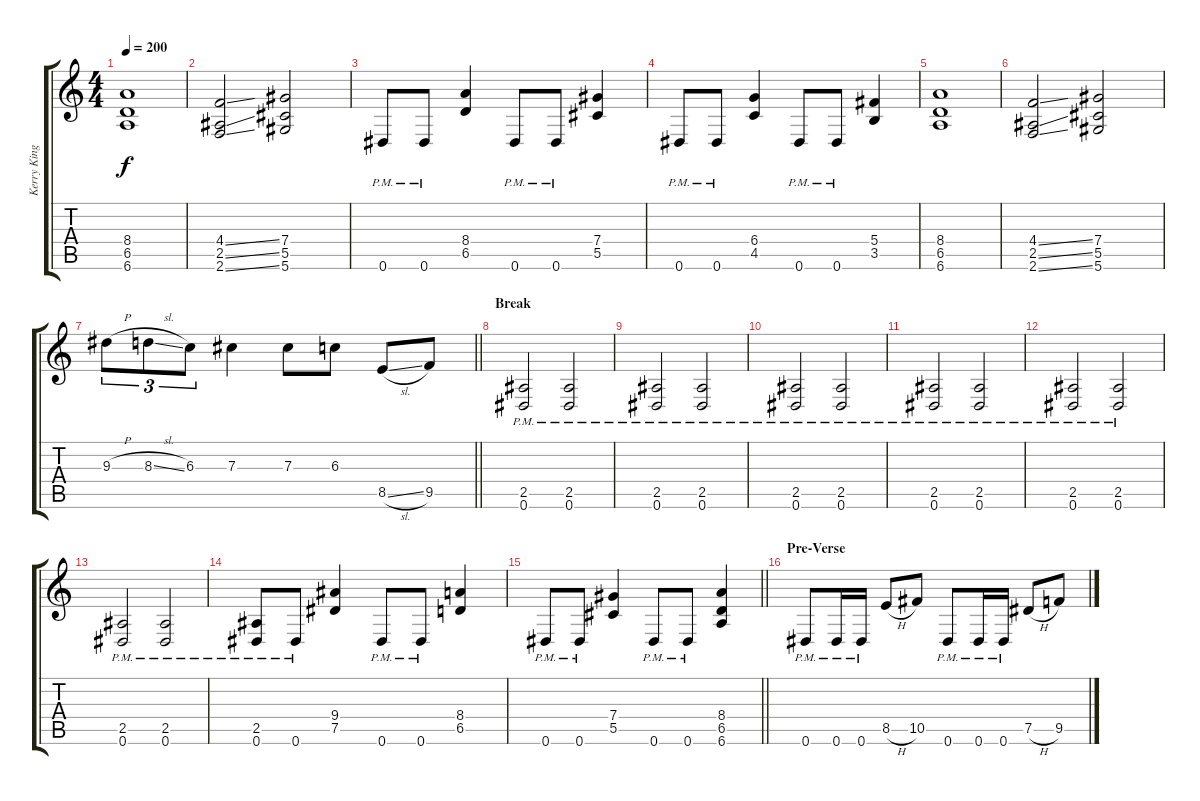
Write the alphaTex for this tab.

\track ("Kerry King (Lead)" "Kerry King") {instrument distortionguitar}
\staff {score tabs}
\tuning (Eb4 Bb3 Gb3 Db3 Ab2 Eb2) {hide}
\ts (4 4)
\tempo 200
\clef g2
\ks c
(8.4 6.5 6.6).1{dy f} |
(4.4{ss} 2.5{ss} 2.6{ss}).2 (7.4 5.5 5.6).2 |
0.6{pm}.8 0.6{pm}.8 (8.4 6.5).4 0.6{pm}.8 0.6{pm}.8 (7.4 5.5).4 |
0.6{pm}.8 0.6{pm}.8 (6.4 4.5).4 0.6{pm}.8 0.6{pm}.8 (5.4 3.5).4 |
(8.4 6.5 6.6).1 |
(4.4{ss} 2.5{ss} 2.6{ss}).2 (7.4 5.5 5.6).2 |
\barLineRight lightlight
9.3{h}.8{tu (3 2)} 8.3{sl}.8{tu (3 2)} 6.3.8{tu (3 2)} 7.3.4 7.3.8 6.3.8 8.5{sl}.8 9.5.8 |
\section ("" "Break")
(2.5{pm} 0.6{pm}).2 (2.5{pm} 0.6{pm}).2 |
(2.5{pm} 0.6{pm}).2 (2.5{pm} 0.6{pm}).2 |
(2.5{pm} 0.6{pm}).2 (2.5{pm} 0.6{pm}).2 |
(2.5{pm} 0.6{pm}).2 (2.5{pm} 0.6{pm}).2 |
(2.5{pm} 0.6{pm}).2 (2.5{pm} 0.6{pm}).2 |
(2.5{pm} 0.6{pm}).2 (2.5{pm} 0.6{pm}).2 |
(2.5{pm} 0.6{pm}).8 0.6{pm}.8 (9.4 7.5).4 0.6{pm}.8 0.6{pm}.8 (8.4 6.5).4 |
\barLineRight lightlight
0.6{pm}.8 0.6{pm}.8 (7.4 5.5).4 0.6{pm}.8 0.6{pm}.8 (8.4 6.5 6.6).4 |
\section ("" "Pre-Verse")
0.6{pm}.8 0.6{pm}.16 0.6{pm}.16 8.5{h}.8 10.5.8 0.6{pm}.8 0.6{pm}.16 0.6{pm}.16 7.5{h}.8 9.5.8
